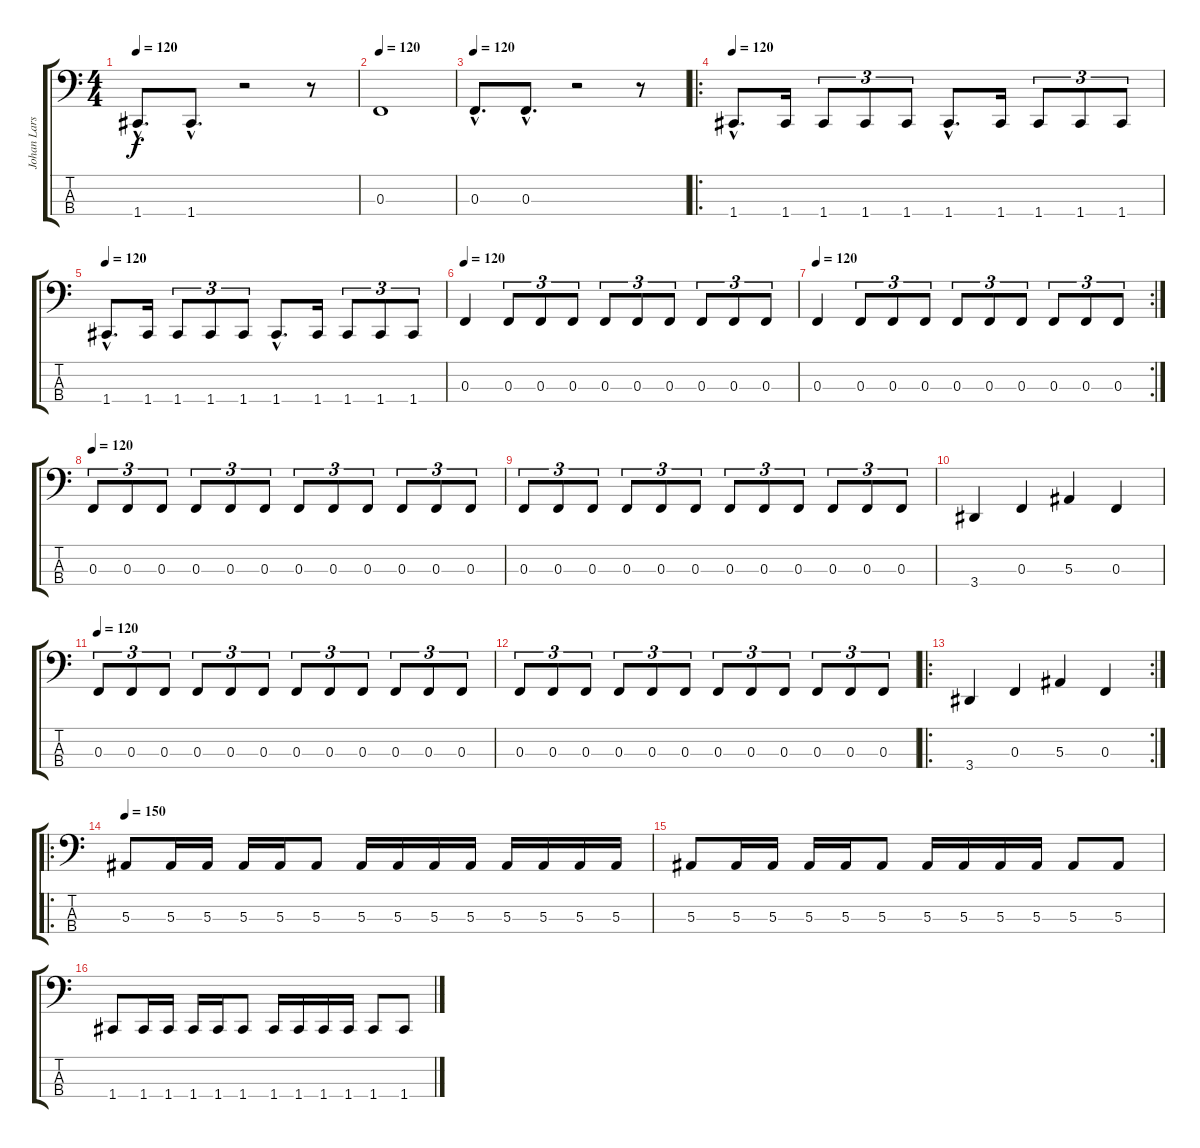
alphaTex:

\track ("Johan Larsson" "Johan Lars") {instrument electricbassfinger}
\staff {score tabs}
\tuning (Eb2 Bb1 F1 C1) {hide}
\ts (4 4)
\tempo 120
\clef f4
\ks c
1.4{hac}.8{d dy f} 1.4{hac}.8{d} r.2 r.8 |
\tempo 120
0.3.1 |
\tempo 120
0.3{hac}.8{d} 0.3{hac}.8{d} r.2 r.8 |
\ro
\tempo 120
1.4{hac}.8{d} 1.4.16 1.4.8{tu (3 2)} 1.4.8{tu (3 2)} 1.4.8{tu (3 2)} 1.4{hac}.8{d} 1.4.16 1.4.8{tu (3 2)} 1.4.8{tu (3 2)} 1.4.8{tu (3 2)} |
\tempo 120
1.4{hac}.8{d} 1.4.16 1.4.8{tu (3 2)} 1.4.8{tu (3 2)} 1.4.8{tu (3 2)} 1.4{hac}.8{d} 1.4.16 1.4.8{tu (3 2)} 1.4.8{tu (3 2)} 1.4.8{tu (3 2)} |
\tempo 120
0.3.4 0.3.8{tu (3 2)} 0.3.8{tu (3 2)} 0.3.8{tu (3 2)} 0.3.8{tu (3 2)} 0.3.8{tu (3 2)} 0.3.8{tu (3 2)} 0.3.8{tu (3 2)} 0.3.8{tu (3 2)} 0.3.8{tu (3 2)} |
\rc 2
\tempo 120
0.3.4 0.3.8{tu (3 2)} 0.3.8{tu (3 2)} 0.3.8{tu (3 2)} 0.3.8{tu (3 2)} 0.3.8{tu (3 2)} 0.3.8{tu (3 2)} 0.3.8{tu (3 2)} 0.3.8{tu (3 2)} 0.3.8{tu (3 2)} |
\tempo 120
0.3.8{tu (3 2)} 0.3.8{tu (3 2)} 0.3.8{tu (3 2)} 0.3.8{tu (3 2)} 0.3.8{tu (3 2)} 0.3.8{tu (3 2)} 0.3.8{tu (3 2)} 0.3.8{tu (3 2)} 0.3.8{tu (3 2)} 0.3.8{tu (3 2)} 0.3.8{tu (3 2)} 0.3.8{tu (3 2)} |
0.3.8{tu (3 2)} 0.3.8{tu (3 2)} 0.3.8{tu (3 2)} 0.3.8{tu (3 2)} 0.3.8{tu (3 2)} 0.3.8{tu (3 2)} 0.3.8{tu (3 2)} 0.3.8{tu (3 2)} 0.3.8{tu (3 2)} 0.3.8{tu (3 2)} 0.3.8{tu (3 2)} 0.3.8{tu (3 2)} |
3.4.4 0.3.4 5.3.4 0.3.4 |
\tempo 120
0.3.8{tu (3 2)} 0.3.8{tu (3 2)} 0.3.8{tu (3 2)} 0.3.8{tu (3 2)} 0.3.8{tu (3 2)} 0.3.8{tu (3 2)} 0.3.8{tu (3 2)} 0.3.8{tu (3 2)} 0.3.8{tu (3 2)} 0.3.8{tu (3 2)} 0.3.8{tu (3 2)} 0.3.8{tu (3 2)} |
0.3.8{tu (3 2)} 0.3.8{tu (3 2)} 0.3.8{tu (3 2)} 0.3.8{tu (3 2)} 0.3.8{tu (3 2)} 0.3.8{tu (3 2)} 0.3.8{tu (3 2)} 0.3.8{tu (3 2)} 0.3.8{tu (3 2)} 0.3.8{tu (3 2)} 0.3.8{tu (3 2)} 0.3.8{tu (3 2)} |
\ro
\rc 2
3.4.4 0.3.4 5.3.4 0.3.4 |
\ro
\tempo 150
5.3.8 5.3.16 5.3.16 5.3.16 5.3.16 5.3.8 5.3.16 5.3.16 5.3.16 5.3.16 5.3.16 5.3.16 5.3.16 5.3.16 |
5.3.8 5.3.16 5.3.16 5.3.16 5.3.16 5.3.8 5.3.16 5.3.16 5.3.16 5.3.16 5.3.8 5.3.8 |
1.4.8 1.4.16 1.4.16 1.4.16 1.4.16 1.4.8 1.4.16 1.4.16 1.4.16 1.4.16 1.4.8 1.4.8
